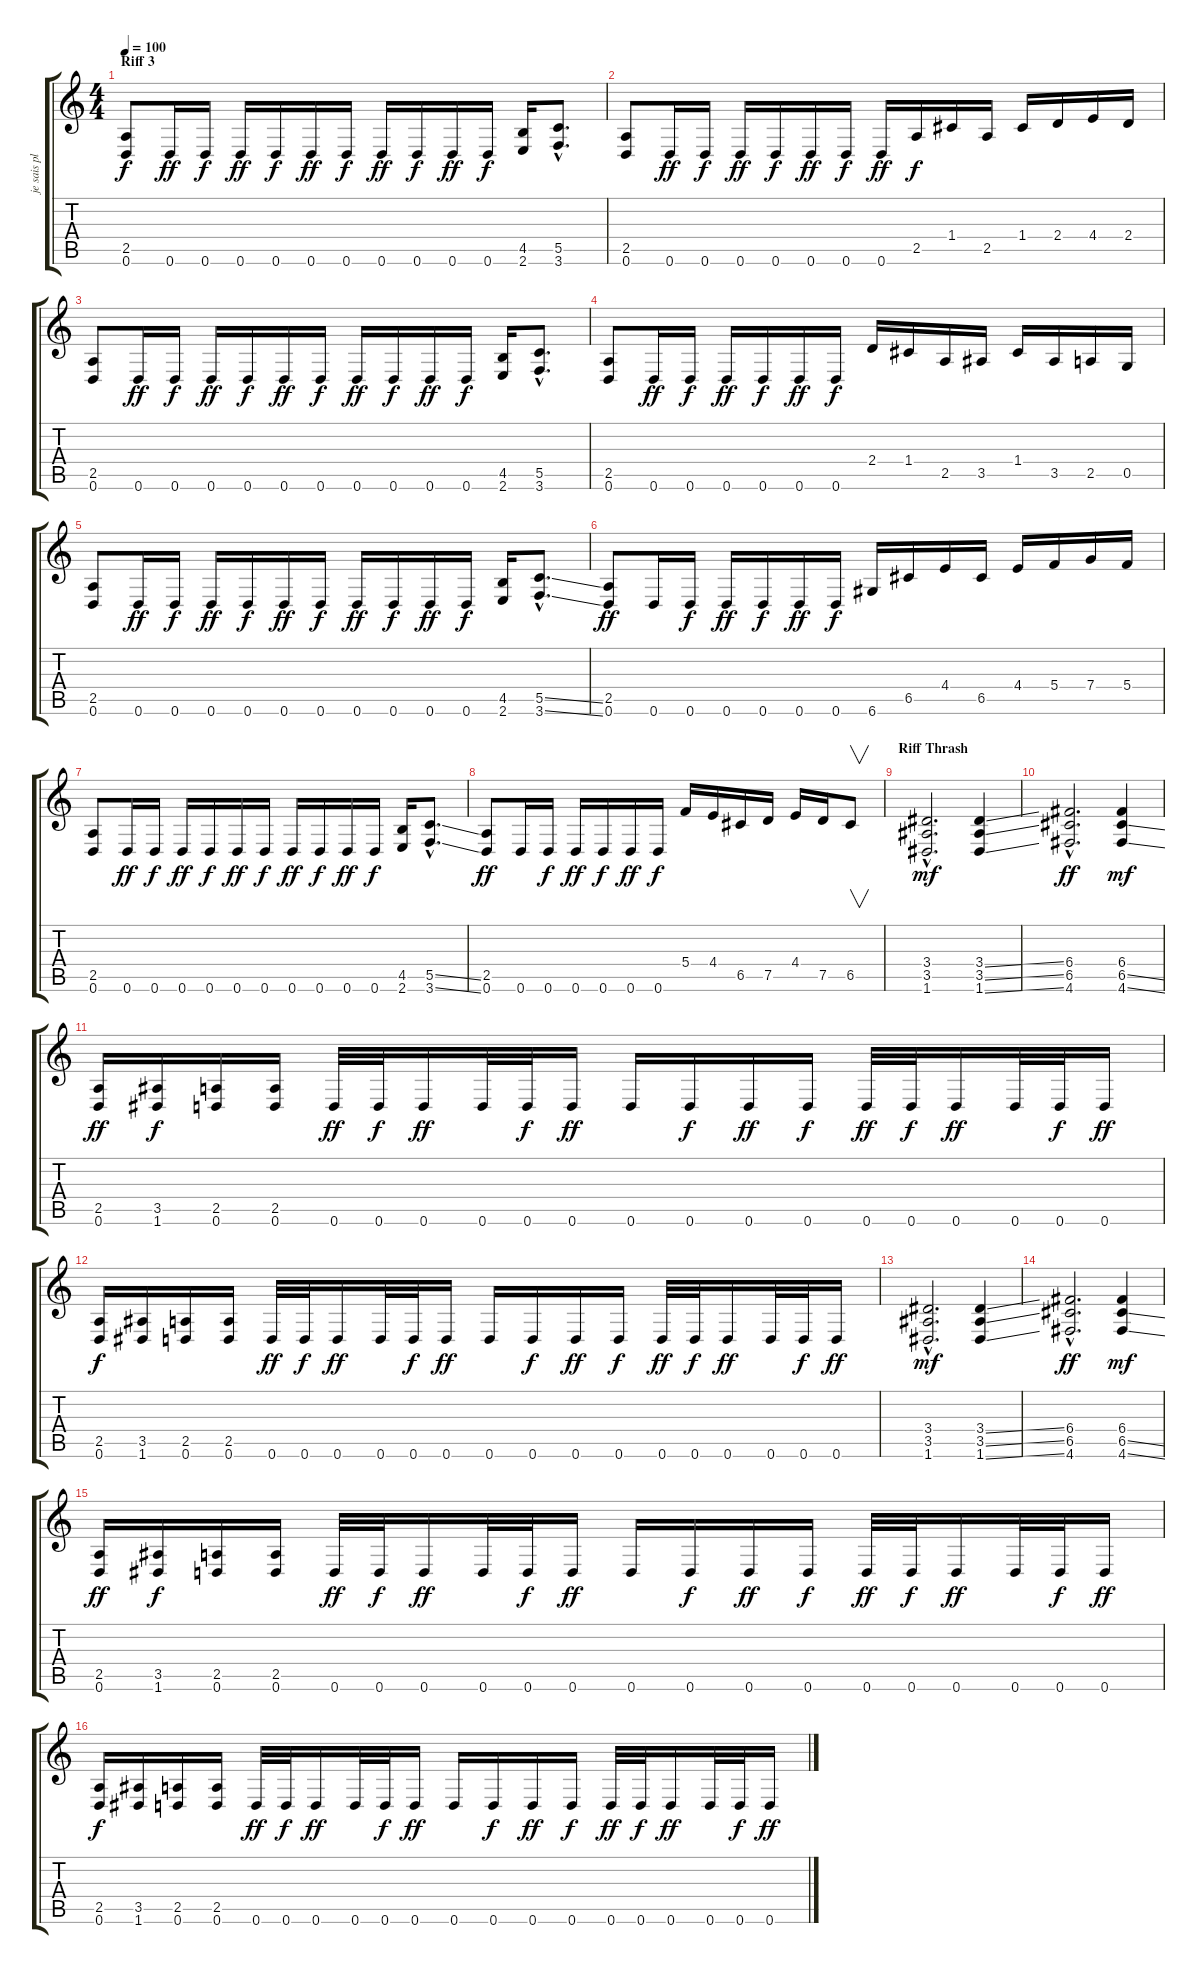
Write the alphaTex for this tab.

\track ("je sais plus" "je sais pl") {instrument overdrivenguitar}
\staff {score tabs}
\tuning (D4 A3 F3 C3 G2 D2) {hide}
\ts (4 4)
\section ("" "Riff 3")
\tempo 100
\clef g2
\ks c
(2.5 0.6).8{dy f volume 11 balance 13} 0.6.16{dy ff} 0.6.16{dy f} 0.6.16{dy ff} 0.6.16{dy f} 0.6.16{dy ff} 0.6.16{dy f} 0.6.16{dy ff} 0.6.16{dy f} 0.6.16{dy ff} 0.6.16{dy f} (4.5 2.6).16 (5.5{hac} 3.6{hac}).8{d} |
(2.5 0.6).8 0.6.16{dy ff} 0.6.16{dy f} 0.6.16{dy ff} 0.6.16{dy f} 0.6.16{dy ff} 0.6.16{dy f} 0.6.16{dy ff} 2.5.16{dy f} 1.4.16 2.5.16 1.4.16 2.4.16 4.4.16 2.4.16 |
(2.5 0.6).8 0.6.16{dy ff} 0.6.16{dy f} 0.6.16{dy ff} 0.6.16{dy f} 0.6.16{dy ff} 0.6.16{dy f} 0.6.16{dy ff} 0.6.16{dy f} 0.6.16{dy ff} 0.6.16{dy f} (4.5 2.6).16 (5.5{hac} 3.6{hac}).8{d} |
(2.5 0.6).8 0.6.16{dy ff} 0.6.16{dy f} 0.6.16{dy ff} 0.6.16{dy f} 0.6.16{dy ff} 0.6.16{dy f} 2.4.16 1.4.16 2.5.16 3.5.16 1.4.16 3.5.16 2.5.16 0.5.16 |
(2.5 0.6).8 0.6.16{dy ff} 0.6.16{dy f} 0.6.16{dy ff} 0.6.16{dy f} 0.6.16{dy ff} 0.6.16{dy f} 0.6.16{dy ff} 0.6.16{dy f} 0.6.16{dy ff} 0.6.16{dy f} (4.5 2.6).16 (5.5{ss hac} 3.6{ss hac}).8{d} |
(2.5 0.6).8{dy ff} 0.6.16 0.6.16{dy f} 0.6.16{dy ff} 0.6.16{dy f} 0.6.16{dy ff} 0.6.16{dy f} 6.6.16 6.5.16 4.4.16 6.5.16 4.4.16 5.4.16 7.4.16 5.4.16 |
(2.5 0.6).8 0.6.16{dy ff} 0.6.16{dy f} 0.6.16{dy ff} 0.6.16{dy f} 0.6.16{dy ff} 0.6.16{dy f} 0.6.16{dy ff} 0.6.16{dy f} 0.6.16{dy ff} 0.6.16{dy f} (4.5 2.6).16 (5.5{ss hac} 3.6{ss hac}).8{d} |
(2.5 0.6).8{dy ff} 0.6.16 0.6.16{dy f} 0.6.16{dy ff} 0.6.16{dy f} 0.6.16{dy ff} 0.6.16{dy f} 5.4.16 4.4.16 6.5.16 7.5.16 4.4.16 7.5.16 6.5.8{v} |
\section ("" "Riff Thrash")
(3.4{hac} 3.5{hac} 1.6{hac}).2{d dy mf} (3.4{ss} 3.5{ss} 1.6{ss}).4 |
(6.4{hac} 6.5{hac} 4.6{hac}).2{d dy ff} (6.4 6.5{ss} 4.6{ss}).4{dy mf} |
(2.5 0.6).16{dy ff} (3.5 1.6).16{dy f} (2.5 0.6).16 (2.5 0.6).16 0.6.32{dy ff} 0.6.32{dy f} 0.6.16{dy ff} 0.6.32 0.6.32{dy f} 0.6.16{dy ff} 0.6.16 0.6.16{dy f} 0.6.16{dy ff} 0.6.16{dy f} 0.6.32{dy ff} 0.6.32{dy f} 0.6.16{dy ff} 0.6.32 0.6.32{dy f} 0.6.16{dy ff} |
(2.5 0.6).16{dy f} (3.5 1.6).16 (2.5 0.6).16 (2.5 0.6).16 0.6.32{dy ff} 0.6.32{dy f} 0.6.16{dy ff} 0.6.32 0.6.32{dy f} 0.6.16{dy ff} 0.6.16 0.6.16{dy f} 0.6.16{dy ff} 0.6.16{dy f} 0.6.32{dy ff} 0.6.32{dy f} 0.6.16{dy ff} 0.6.32 0.6.32{dy f} 0.6.16{dy ff} |
(3.4{hac} 3.5{hac} 1.6{hac}).2{d dy mf} (3.4{ss} 3.5{ss} 1.6{ss}).4 |
(6.4{hac} 6.5{hac} 4.6{hac}).2{d dy ff} (6.4 6.5{ss} 4.6{ss}).4{dy mf} |
(2.5 0.6).16{dy ff} (3.5 1.6).16{dy f} (2.5 0.6).16 (2.5 0.6).16 0.6.32{dy ff} 0.6.32{dy f} 0.6.16{dy ff} 0.6.32 0.6.32{dy f} 0.6.16{dy ff} 0.6.16 0.6.16{dy f} 0.6.16{dy ff} 0.6.16{dy f} 0.6.32{dy ff} 0.6.32{dy f} 0.6.16{dy ff} 0.6.32 0.6.32{dy f} 0.6.16{dy ff} |
(2.5 0.6).16{dy f} (3.5 1.6).16 (2.5 0.6).16 (2.5 0.6).16 0.6.32{dy ff} 0.6.32{dy f} 0.6.16{dy ff} 0.6.32 0.6.32{dy f} 0.6.16{dy ff} 0.6.16 0.6.16{dy f} 0.6.16{dy ff} 0.6.16{dy f} 0.6.32{dy ff} 0.6.32{dy f} 0.6.16{dy ff} 0.6.32 0.6.32{dy f} 0.6.16{dy ff}
